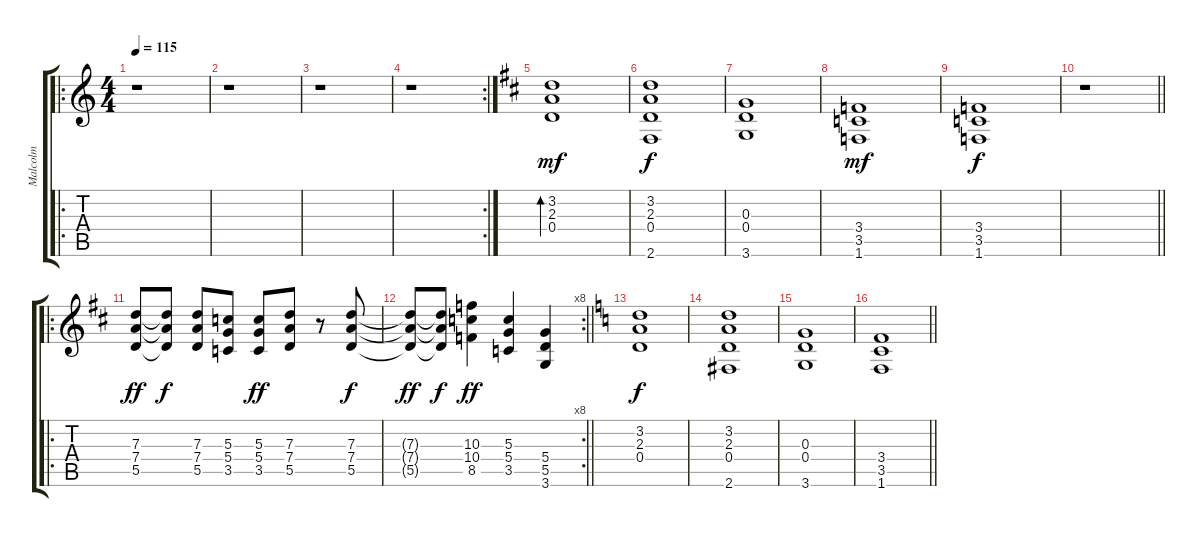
\track ("Malcolm" "Malcolm") {instrument overdrivenguitar}
\staff {score tabs}
\tuning (E4 B3 G3 D3 A2 E2) {hide}
\ro
\ts (4 4)
\tempo 115
\clef g2
\ks c
r.1{dy mf instrument overdrivenguitar} |
r.1 |
r.1 |
\rc 2
r.1 |
\ks d
(3.2 2.3 0.4).1{bd 240} |
(3.2 2.3 0.4 2.6).1{dy f} |
(0.3 0.4 3.6).1 |
(3.4 3.5 1.6).1{dy mf} |
(3.4 3.5 1.6).1{dy f} |
\barLineRight lightlight
r.1 |
\ro
(7.3 7.4 5.5).8{dy ff} (7.3{t} 7.4{t} 5.5{t}).8{dy f} (7.3 7.4 5.5).8 (5.3 5.4 3.5).8 (5.3 5.4 3.5).8{dy ff} (7.3 7.4 5.5).8 r.8 (7.3 7.4 5.5).8{dy f} |
\rc 8
\barLineRight lightlight
(7.3{t} 7.4{t} 5.5{t}).8{dy ff} (7.3{t} 7.4{t} 5.5{t}).8{dy f} (10.3 10.4 8.5).4{dy ff} (5.3 5.4 3.5).4 (5.4 5.5 3.6).4 |
\ks c
(3.2 2.3 0.4).1{dy f} |
(3.2 2.3 0.4 2.6).1 |
(0.3 0.4 3.6).1 |
\barLineRight lightlight
(3.4 3.5 1.6).1
